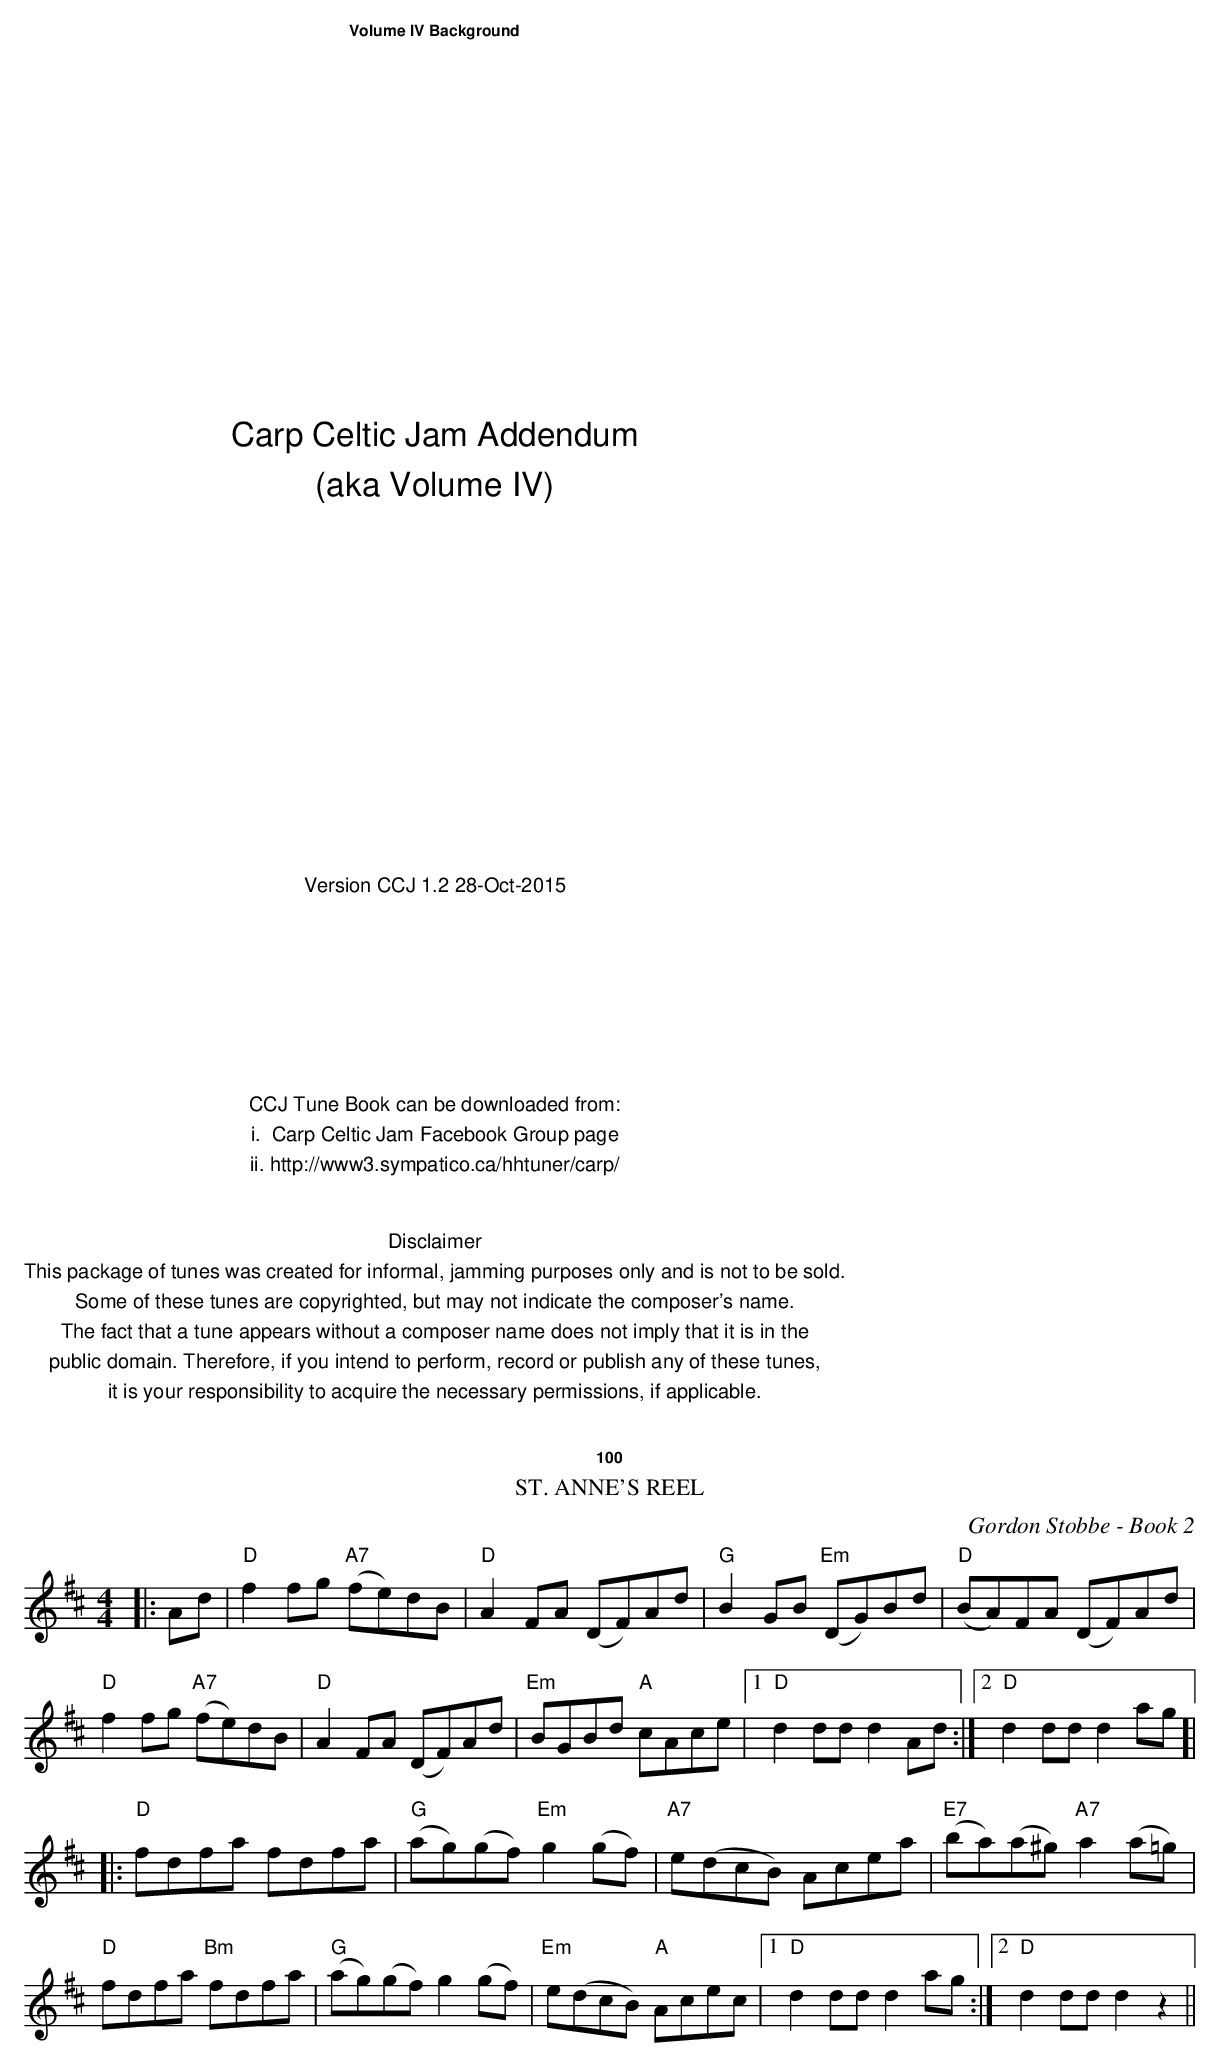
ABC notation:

X:1
T:St. Anne's Reel
O: Gordon Stobbe - Book 2
M:4/4
L:1/8
K:D
|:Ad|"D"f2 fg "A7"(fe)dB|"D"A2 FA (DF)Ad|"G"B2 GB "Em"(DG)Bd|"D"(BA)FA (DF)Ad|
"D"f2 fg "A7"(fe)dB|"D"A2 FA (DF)Ad|"Em"BGBd "A"cAce|[1"D"d2 dd d2 Ad:|[2"D"d2 dd d2 ag]|
|:"D"fdfa fdfa|"G"(ag)(gf) "Em"g2 (gf)|"A7"e(dcB)  Acea|"E7"(ba)(a^g) "A7"a2 (a=g)|
"D"fdfa "Bm"fdfa|"G"(ag)(gf) g2 (gf)|"Em"e(dcB) "A"Acec|[1"D"d2 dd d2 ag :|[2"D"d2 dd d2 z2||
